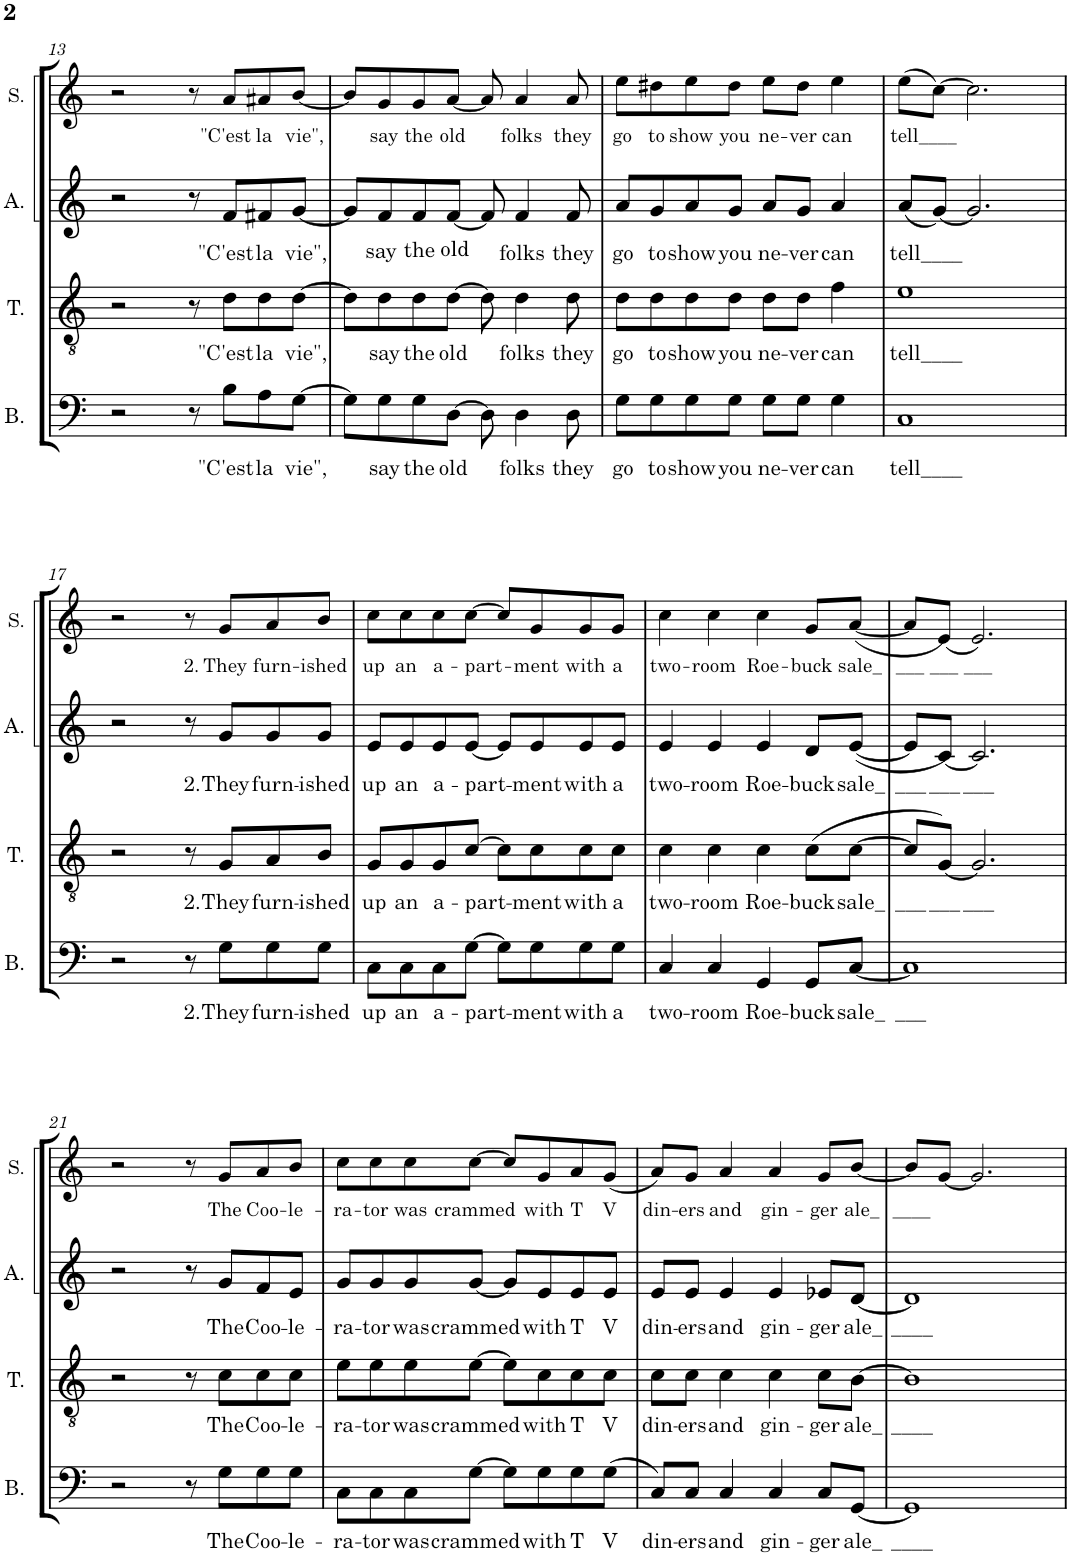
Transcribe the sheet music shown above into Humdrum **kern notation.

**kern	**text	**kern	**text	**kern	**text	**kern	**text
*part4	*part4	*part3	*part3	*part2	*part2	*part1	*part1
*staff4	*staff4	*staff3	*staff3	*staff2	*staff2	*staff1	*staff1
*I"Basse	*	*I"Ténor	*	*I"Alto	*	*I"Soprano	*
*I'B.	*	*I'T.	*	*I'A.	*	*I'S.	*
!!LO:PB:g=z
*clefF4	*	*clefGv2	*	*clefG2	*	*clefG2	*
*k[]	*	*k[]	*	*k[]	*	*k[]	*
*M4/4	*	*M4/4	*	*M4/4	*	*M4/4	*
=13	=13	=13	=13	=13	=13	=13	=13
2r	.	2r	.	2r	.	2r	.
8r	.	8r	.	8r	.	8r	.
!	!LO:LY:b	!	!LO:LY:b	!	!LO:LY:b	!	!LO:LY:b
8B\L	"C'est	8d\L	"C'est	8f/L	"C'est	8a/L	"C'est
!	!LO:LY:b	!	!LO:LY:b	!	!LO:LY:b	!	!LO:LY:b
8A\	la	8d\	la	8f#X/	la	8a#X/	la
!	!LO:LY:b	!	!LO:LY:b	!	!LO:LY:b	!	!LO:LY:b
[8G\J	vie",	[8d\J	vie",	[8g/J	vie",	[8b/J	vie",
=14	=14	=14	=14	=14	=14	=14	=14
8G\L]	.	8d\L]	.	8g/L]	.	8b/L]	.
!	!LO:LY:b	!	!LO:LY:b	!	!LO:LY:b	!	!LO:LY:b
8G\	say	8d\	say	8f/	say	8g/	say
!	!LO:LY:b	!	!LO:LY:b	!	!LO:LY:b	!	!LO:LY:b
8G\	the	8d\	the	8f/	the	8g/	the
!	!LO:LY:b	!	!LO:LY:b	!	!LO:LY:b	!	!LO:LY:b
[8D\J	old	[8d\J	old	[8f/J	old	[8a/J	old
8D\]	.	8d\]	.	8f/]	.	8a/]	.
!	!LO:LY:b	!	!LO:LY:b	!	!LO:LY:b	!	!LO:LY:b
4D\	folks	4d\	folks	4f/	folks	4a/	folks
!	!LO:LY:b	!	!LO:LY:b	!	!LO:LY:b	!	!LO:LY:b
8D\	they	8d\	they	8f/	they	8a/	they
=15	=15	=15	=15	=15	=15	=15	=15
!	!LO:LY:b	!	!LO:LY:b	!	!LO:LY:b	!	!LO:LY:b
8G\L	go	8d\L	go	8a/L	go	8ee\L	go
!	!LO:LY:b	!	!LO:LY:b	!	!LO:LY:b	!	!LO:LY:b
8G\	to	8d\	to	8g/	to	8dd#X\	to
!	!LO:LY:b	!	!LO:LY:b	!	!LO:LY:b	!	!LO:LY:b
8G\	show	8d\	show	8a/	show	8ee\	show
!	!LO:LY:b	!	!LO:LY:b	!	!LO:LY:b	!	!LO:LY:b
8G\J	you	8d\J	you	8g/J	you	8dd#\J	you
!	!LO:LY:b	!	!LO:LY:b	!	!LO:LY:b	!	!LO:LY:b
8G\L	ne-	8d\L	ne-	8a/L	ne-	8ee\L	ne-
!	!LO:LY:b	!	!LO:LY:b	!	!LO:LY:b	!	!LO:LY:b
8G\J	-ver	8d\J	-ver	8g/J	-ver	8dd#\J	-ver
!	!LO:LY:b	!	!LO:LY:b	!	!LO:LY:b	!	!LO:LY:b
4G\	can	4f\	can	4a/	can	4ee\	can
=16	=16	=16	=16	=16	=16	=16	=16
!	!LO:LY:b	!	!LO:LY:b	!	!LO:LY:b	!	!LO:LY:b
1C	tell____	1e	tell____	(8a/L	tell____	(8ee\L	tell____
.	.	.	.	[8g/J)	.	[8cc\J)	.
.	.	.	.	2.g/]	.	2.cc\]	.
!!LO:LB:g=z
=17	=17	=17	=17	=17	=17	=17	=17
2r	.	2r	.	2r	.	2r	.
!	!LO:LY:b	!	!LO:LY:b	!	!LO:LY:b	!	!LO:LY:b
8r	2.	8r	2.	8r	2.	8r	2.
!	!LO:LY:b	!	!LO:LY:b	!	!LO:LY:b	!	!LO:LY:b
8G\L	They	8G/L	They	8g/L	They	8g/L	They
!	!LO:LY:b	!	!LO:LY:b	!	!LO:LY:b	!	!LO:LY:b
8G\	furn-	8A/	furn-	8g/	furn-	8a/	furn-
!	!LO:LY:b	!	!LO:LY:b	!	!LO:LY:b	!	!LO:LY:b
8G\J	-ished	8B/J	-ished	8g/J	-ished	8b/J	-ished
=18	=18	=18	=18	=18	=18	=18	=18
!	!LO:LY:b	!	!LO:LY:b	!	!LO:LY:b	!	!LO:LY:b
8C\L	up	8G/L	up	8e/L	up	8cc\L	up
!	!LO:LY:b	!	!LO:LY:b	!	!LO:LY:b	!	!LO:LY:b
8C\	an	8G/	an	8e/	an	8cc\	an
!	!LO:LY:b	!	!LO:LY:b	!	!LO:LY:b	!	!LO:LY:b
8C\	a-	8G/	a-	8e/	a-	8cc\	a-
!	!LO:LY:b	!	!LO:LY:b	!	!LO:LY:b	!	!LO:LY:b
[8G\J	-part-	[8c/J	-part-	[8e/J	-part-	[8cc\J	-part-
8G\L]	.	8c\L]	.	8e/L]	.	8cc/L]	.
!	!LO:LY:b	!	!LO:LY:b	!	!LO:LY:b	!	!LO:LY:b
8G\	-ment	8c\	-ment	8e/	-ment	8g/	-ment
!	!LO:LY:b	!	!LO:LY:b	!	!LO:LY:b	!	!LO:LY:b
8G\	with	8c\	with	8e/	with	8g/	with
!	!LO:LY:b	!	!LO:LY:b	!	!LO:LY:b	!	!LO:LY:b
8G\J	a	8c\J	a	8e/J	a	8g/J	a
=19	=19	=19	=19	=19	=19	=19	=19
!	!LO:LY:b	!	!LO:LY:b	!	!LO:LY:b	!	!LO:LY:b
4C/	two-	4c\	two-	4e/	two-	4cc\	two-
!	!LO:LY:b	!	!LO:LY:b	!	!LO:LY:b	!	!LO:LY:b
4C/	-room	4c\	-room	4e/	-room	4cc\	-room
!	!LO:LY:b	!	!LO:LY:b	!	!LO:LY:b	!	!LO:LY:b
4GG/	Roe-	4c\	Roe-	4e/	Roe-	4cc\	Roe-
!	!LO:LY:b	!	!LO:LY:b	!	!LO:LY:b	!	!LO:LY:b
8GG/L	-buck	(8c\L	-buck	8d/L	-buck	8g/L	-buck
!	!LO:LY:b	!	!LO:LY:b	!	!LO:LY:b	!	!LO:LY:b
[8C/J	sale_	[8c\J)	sale_	([8e/J	sale_	([8a/J	sale_
=20	=20	=20	=20	=20	=20	=20	=20
!	!LO:LY:b	!	!LO:LY:b	!	!LO:LY:b	!	!LO:LY:b
1C]	___	8c/L]	___	8e/L]	___	8a/L]	___
!	!	!	!LO:LY:b	!	!LO:LY:b	!	!LO:LY:b
.	.	[8G/J	___	[8c/J)	___	(8e/J)	___
!	!	!	!LO:LY:b	!	!LO:LY:b	!	!LO:LY:b
.	.	2.G/]	___	2.c/]	___	2.e/)	___
!!LO:LB:g=z
=21	=21	=21	=21	=21	=21	=21	=21
2r	.	2r	.	2r	.	2r	.
8r	.	8r	.	8r	.	8r	.
!	!LO:LY:b	!	!LO:LY:b	!	!LO:LY:b	!	!LO:LY:b
8G\L	The	8c\L	The	8g/L	The	8g/L	The
!	!LO:LY:b	!	!LO:LY:b	!	!LO:LY:b	!	!LO:LY:b
8G\	Coo-	8c\	Coo-	8f/	Coo-	8a/	Coo-
!	!LO:LY:b	!	!LO:LY:b	!	!LO:LY:b	!	!LO:LY:b
8G\J	-le-	8c\J	-le-	8e/J	-le-	8b/J	-le-
=22	=22	=22	=22	=22	=22	=22	=22
!	!LO:LY:b	!	!LO:LY:b	!	!LO:LY:b	!	!LO:LY:b
8C\L	-ra-	8e\L	-ra-	8g/L	-ra-	8cc\L	-ra-
!	!LO:LY:b	!	!LO:LY:b	!	!LO:LY:b	!	!LO:LY:b
8C\	-tor	8e\	-tor	8g/	-tor	8cc\	-tor
!	!LO:LY:b	!	!LO:LY:b	!	!LO:LY:b	!	!LO:LY:b
8C\	was	8e\	was	8g/	was	8cc\	was
!	!LO:LY:b	!	!LO:LY:b	!	!LO:LY:b	!	!LO:LY:b
[8G\J	crammed	[8e\J	crammed	[8g/J	crammed	[8cc\J	crammed
8G\L]	.	8e\L]	.	8g/L]	.	8cc/L]	.
!	!LO:LY:b	!	!LO:LY:b	!	!LO:LY:b	!	!LO:LY:b
8G\	with	8c\	with	8e/	with	8g/	with
!	!LO:LY:b	!	!LO:LY:b	!	!LO:LY:b	!	!LO:LY:b
8G\	T	8c\	T	8e/	T	8a/	T
!	!LO:LY:b	!	!LO:LY:b	!	!LO:LY:b	!	!LO:LY:b
(8G\J	V	8c\J	V	8e/J	V	(8g/J	V
=23	=23	=23	=23	=23	=23	=23	=23
!	!LO:LY:b	!	!LO:LY:b	!	!LO:LY:b	!	!LO:LY:b
8C/L)	din-	8c\L	din-	8e/L	din-	8a/L)	din-
!	!LO:LY:b	!	!LO:LY:b	!	!LO:LY:b	!	!LO:LY:b
8C/J	-ers	8c\J	-ers	8e/J	-ers	8g/J	-ers
!	!LO:LY:b	!	!LO:LY:b	!	!LO:LY:b	!	!LO:LY:b
4C/	and	4c\	and	4e/	and	4a/	and
!	!LO:LY:b	!	!LO:LY:b	!	!LO:LY:b	!	!LO:LY:b
4C/	gin-	4c\	gin-	4e/	gin-	4a/	gin-
!	!LO:LY:b	!	!LO:LY:b	!	!LO:LY:b	!	!LO:LY:b
8C/L	-ger	8c\L	-ger	8e-X/L	-ger	8g/L	-ger
!	!LO:LY:b	!	!LO:LY:b	!	!LO:LY:b	!	!LO:LY:b
[8GG/J	ale_	[8B\J	ale_	[8d/J	ale_	[8b/J	ale_
=24	=24	=24	=24	=24	=24	=24	=24
!	!LO:LY:b	!	!LO:LY:b	!	!LO:LY:b	!	!LO:LY:b
1GG]	____	1B]	____	1d]	____	8b/L]	____
.	.	.	.	.	.	[8g/J	.
.	.	.	.	.	.	2.g/]	.
=	=	=	=	=	=	=	=
*-	*-	*-	*-	*-	*-	*-	*-
